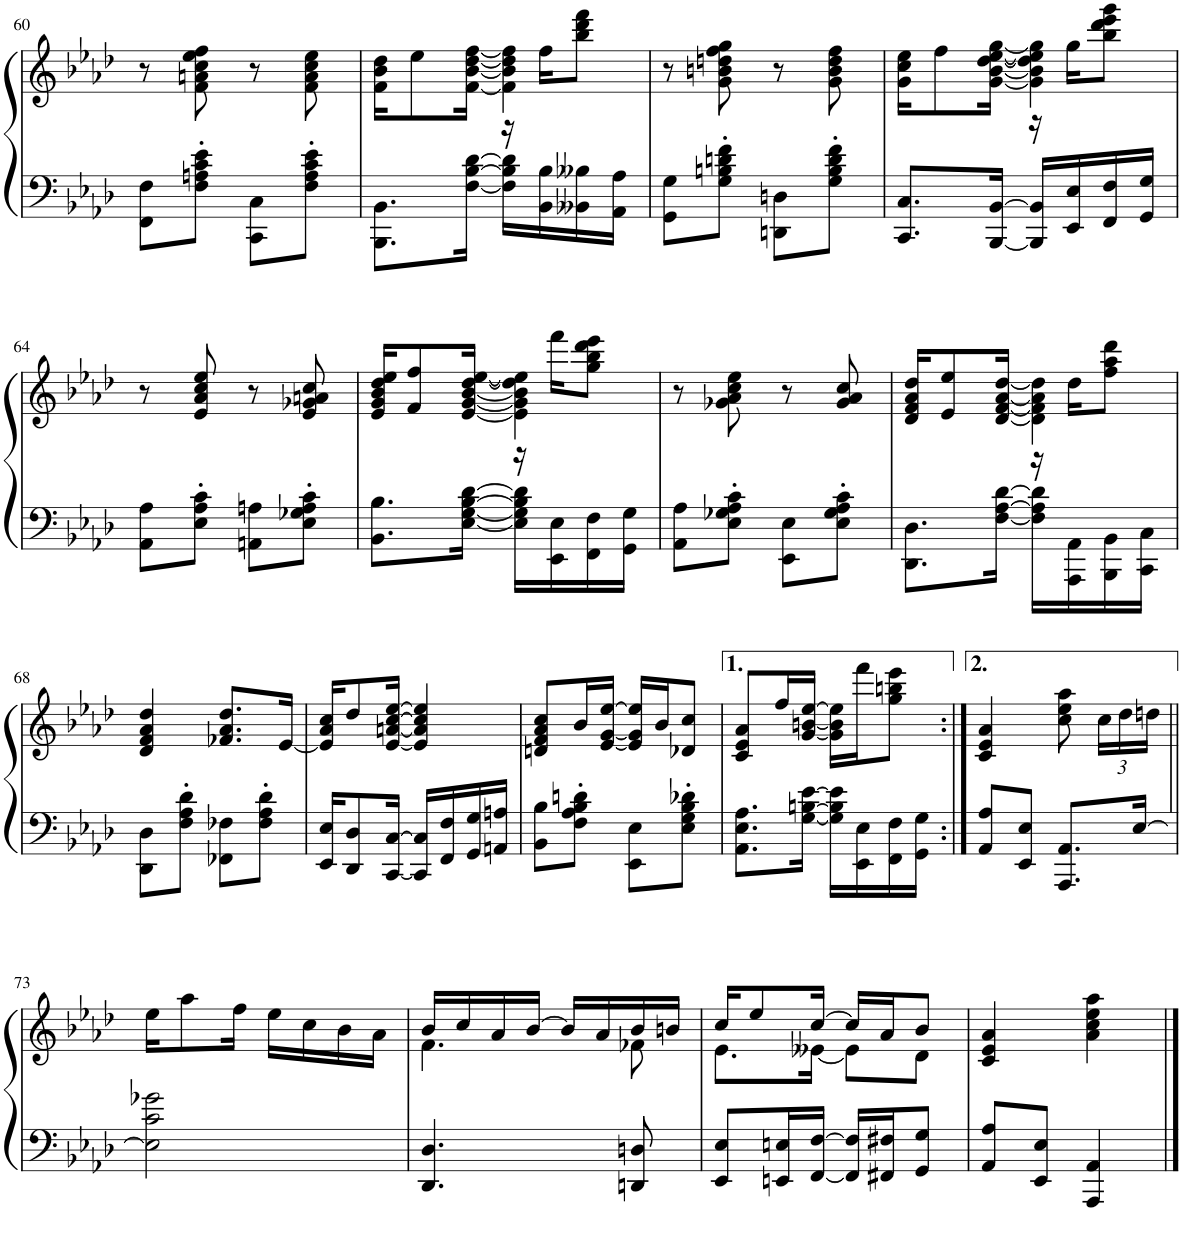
**kern	**kern
*part1	*part1
*staff2	*staff1
*I"Piano	*
*I'Pno.	*
!!LO:PB:g=z
*clefF4	*clefG2
*k[b-e-a-d-]	*k[b-e-a-d-]
*A-:	*A-:
*M2/4	*M2/4
=60	=60
8FF\ 8F\L	8r
8F\' 8An\' 8c\' 8e-\'J	8f\ 8an\ 8cc\ 8ee-\ 8ff\
8CC\ 8C\L	8r
8F\' 8A\' 8c\' 8e-\'J	8f\ 8a\ 8cc\ 8ee-\
=61	=61
*	*^
8.BBB-\ 8.BB-\L	16f\ 16b-\ 16dd-\KL	4ryy
.	8ee-\	.
[16F\ [16B-\ [16d-\Jk	[16f\ [16b-\ [16dd-\ [16ff\Jk	.
16F\] 16B-\] 16d-\]LL	4f\] 4b-\] 4dd-\] 4ff\]	16r
16BB-\ 16B-\	.	16ff\KL
16BB--X\ 16B--X\	.	8bb-\ 8ddd-\ 8fff\J
16AA-\ 16A-\JJ	.	.
*	*v	*v
=62	=62
8GG\ 8G\L	8r
8G\' 8Bn\' 8dn\' 8f\'J	8g\ 8bn\ 8ddn\ 8ff\ 8gg\
8DDn\ 8Dn\L	8r
8G\' 8B\' 8d\' 8f\'J	8g\ 8b\ 8dd\ 8ff\
=63	=63
*	*^
8.CC/ 8.C/L	16g\ 16cc\ 16ee-\KL	4ryy
.	8ff\	.
[16BBB-/ [16BB-/Jk	[16g\ [16b-\ [16dd-\ [16ee-\ [16gg\Jk	.
16BBB-/] 16BB-/]LL	4g\] 4b-\] 4dd-\] 4ee-\] 4gg\]	16r
16EE-/ 16E-/	.	16gg\KL
16FF/ 16F/	.	8bb-\ 8ddd-\ 8eee-\ 8ggg\J
16GG/ 16G/JJ	.	.
*	*v	*v
!!LO:LB:g=z
=64	=64
8AA-\ 8A-\L	8r
8E-\' 8A-\' 8c\'J	8e-/ 8a-/ 8cc/ 8ee-/
8AAn\ 8An\L	8r
8E-\' 8G-X\' 8A\' 8c\'J	8e-/ 8g-X/ 8an/ 8cc/
=65	=65
*	*^
8.BB-\ 8.B-\L	16e-/ 16g/ 16b-/ 16dd-/ 16ee-/KL	4ryy
.	8f/ 8ff/	.
[16E-\ [16G\ [16B-\ [16d-\Jk	[16e-/ [16g/ [16b-/ [16dd-/ [16ee-/Jk	.
16E-\] 16G\] 16B-\] 16d-\]LL	4e-\] 4g\] 4b-\] 4dd-\] 4ee-\]	16r
16EE-\ 16E-\	.	16fff\KL
16FF\ 16F\	.	8gg\ 8bb-\ 8ddd-\ 8eee-\J
16GG\ 16G\JJ	.	.
*	*v	*v
=66	=66
8AA-\ 8A-\L	8r
8E-\' 8G-X\' 8A-\' 8c\'J	8g-X\ 8a-\ 8cc\ 8ee-\
8EE-\ 8E-\L	8r
8E-\' 8G-\' 8A-\' 8c\'J	8g-/ 8a-/ 8cc/
=67	=67
*	*^
8.DD-\ 8.D-\L	16d-/ 16f/ 16a-/ 16dd-/KL	4ryy
.	8e-/ 8ee-/	.
[16F\ [16A-\ [16d-\Jk	[16d-/ [16f/ [16a-/ [16dd-/Jk	.
16F\] 16A-\] 16d-\]LL	4d-\] 4f\] 4a-\] 4dd-\]	16r
16AAA-\ 16AA-\	.	16dd-\KL
16BBB-\ 16BB-\	.	8ff\ 8aa-\ 8ddd-\J
16CC\ 16C\JJ	.	.
*	*v	*v
!!LO:LB:g=z
=68	=68
8DD-\ 8D-\L	4d-/ 4f/ 4a-/ 4dd-/
8F\' 8A-\' 8d-\'J	.
8FF-X\ 8F-X\L	8.f-X/ 8.a-/ 8.dd-/L
8F-\' 8A-\' 8d-\'J	.
.	[16e-/Jk
=69	=69
16EE-/ 16E-/KL	16e-/] 16a-/ 16cc/KL
8DD-/ 8D-/	8dd-/
[16CC/ [16C/Jk	[16e-/ [16an/ [16cc/ [16ee-/Jk
16CC/] 16C/]LL	4e-/] 4a/] 4cc/] 4ee-/]
16FF/ 16F/	.
16GG/ 16G/	.
16AAn/ 16An/JJ	.
=70	=70
8BB-\ 8B-\L	8dn/ 8f/ 8a-/ 8cc/L
8F\' 8A-\' 8B-\' 8dn\'J	16b-/L
.	[16e-/ [16g/ [16ee-/JJ
8EE-\ 8E-\L	16e-/] 16g/] 16ee-/]LL
.	16b-/J
8E-\' 8G\' 8B-\' 8d-X\'J	8d-X/ 8cc/J
=71	=71
8.AA-\ 8.E-\ 8.A-\L	8c/ 8e-/ 8a-/L
.	16ff/L
[16G\ [16Bn\ [16e-\Jk	[16g/ [16bn/ [16ee-/JJ
16G\] 16B\] 16e-\]LL	16g\] 16b\] 16ee-\]LL
16EE-\ 16E-\	16fff\J
16FF\ 16F\	8gg\ 8bbn\ 8eee-\J
16GG\ 16G\JJ	.
=72:|!	=72:|!
8AA-/ 8A-/L	4c/ 4e-/ 4a-/
8EE-/ 8E-/J	.
8.AAA-/ 8.AA-/L	8cc\ 8ee-\ 8aa-\
*	*Xbrackettup
.	24cc\LL
.	24dd-\
[16E-/Jk	.
.	24ddn\JJ
!!LO:LB:g=z
=73||	=73||
2E-\] 2c\ 2g-X\	16ee-\KL
.	8aa-\
.	16ff\Jk
.	16ee-\LL
.	16cc\
.	16b-\
.	16a-\JJ
=74	=74
*	*^
4.DD-/ 4.D-/	16b-/LL	4.f\
.	16cc/	.
.	16a-/	.
.	[16b-/JJ	.
.	16b-/LL]	.
.	16a-/	.
8DDn/ 8Dn/	16b-/	8f-X\
.	16bn/JJ	.
=75	=75	=75
8EE-/ 8E-/L	16cc/KL	8.e-\L
.	8ee-/	.
16EEn/ 16En/L	.	.
[16FF/ [16F/JJ	[16cc/Jk	[16e--X\Jk
16FF/] 16F/]LL	16cc/LL]	8e--\L]
16FF#X/ 16F#X/J	16a-/J	.
8GG/ 8G/J	8b-/J	8d-\J
*	*v	*v
=76	=76
8AA-/ 8A-/L	4c/ 4e-/ 4a-/
8EE-/ 8E-/J	.
4AAA-/ 4AA-/	4a-\ 4cc\ 4ee-\ 4aa-\
==	==
*-	*-
